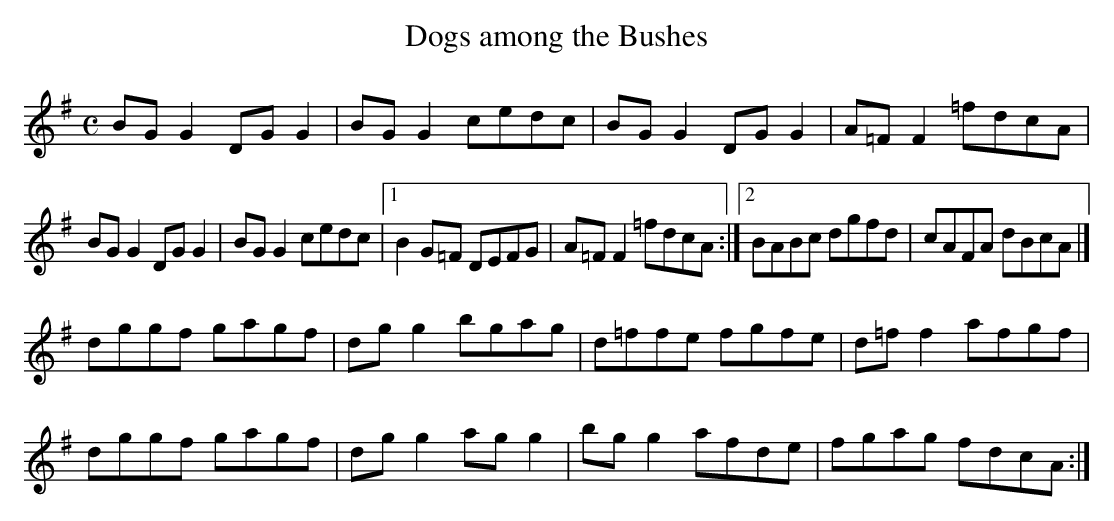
X:1
T:Dogs among the Bushes
M:C
L:1/8
K:G Major
BGG2 DGG2|BGG2 cedc|BGG2 DGG2|A=FF2 =fdcA|!
BGG2 DGG2|BGG2 cedc|[1 B2G=F DEFG|A=FF2 =fdcA:|[2 BABc dgfd|cAFA dBcA|]!
dggf gagf|dgg2 bgag|d=ffe fgfe|d=ff2 afgf|!
dggf gagf|dgg2 agg2|bgg2 afde|fgag fdcA:|!
